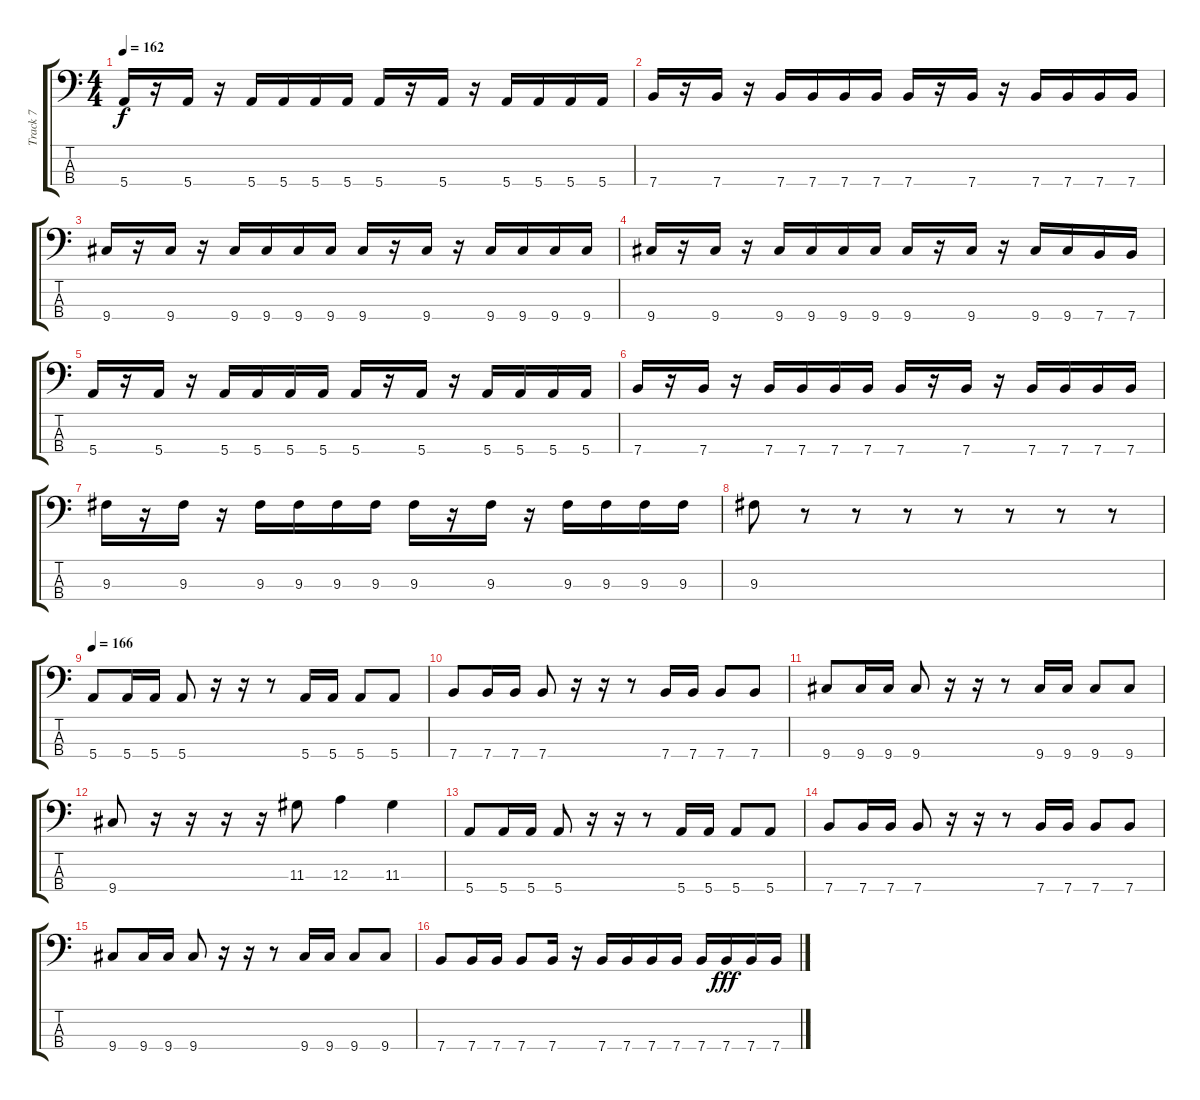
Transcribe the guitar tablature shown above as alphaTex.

\track ("Track 7" "Track 7") {instrument electricbassfinger}
\staff {score tabs}
\tuning (G2 D2 A1 E1) {hide}
\ts (4 4)
\tempo 162
\clef f4
\ks c
5.4.16{dy f} r.16 5.4.16 r.16 5.4.16 5.4.16 5.4.16 5.4.16 5.4.16 r.16 5.4.16 r.16 5.4.16 5.4.16 5.4.16 5.4.16 |
7.4.16 r.16 7.4.16 r.16 7.4.16 7.4.16 7.4.16 7.4.16 7.4.16 r.16 7.4.16 r.16 7.4.16 7.4.16 7.4.16 7.4.16 |
9.4.16 r.16 9.4.16 r.16 9.4.16 9.4.16 9.4.16 9.4.16 9.4.16 r.16 9.4.16 r.16 9.4.16 9.4.16 9.4.16 9.4.16 |
9.4.16 r.16 9.4.16 r.16 9.4.16 9.4.16 9.4.16 9.4.16 9.4.16 r.16 9.4.16 r.16 9.4.16 9.4.16 7.4.16 7.4.16 |
5.4.16 r.16 5.4.16 r.16 5.4.16 5.4.16 5.4.16 5.4.16 5.4.16 r.16 5.4.16 r.16 5.4.16 5.4.16 5.4.16 5.4.16 |
7.4.16 r.16 7.4.16 r.16 7.4.16 7.4.16 7.4.16 7.4.16 7.4.16 r.16 7.4.16 r.16 7.4.16 7.4.16 7.4.16 7.4.16 |
9.3.16 r.16 9.3.16 r.16 9.3.16 9.3.16 9.3.16 9.3.16 9.3.16 r.16 9.3.16 r.16 9.3.16 9.3.16 9.3.16 9.3.16 |
9.3.8 r.8 r.8 r.8 r.8 r.8 r.8 r.8 |
\tempo 166
5.4.8 5.4.16 5.4.16 5.4.8 r.16 r.16 r.8 5.4.16 5.4.16 5.4.8 5.4.8 |
7.4.8 7.4.16 7.4.16 7.4.8 r.16 r.16 r.8 7.4.16 7.4.16 7.4.8 7.4.8 |
9.4.8 9.4.16 9.4.16 9.4.8 r.16 r.16 r.8 9.4.16 9.4.16 9.4.8 9.4.8 |
9.4.8 r.16 r.16 r.16 r.16 11.3.8 12.3.4 11.3.4 |
5.4.8 5.4.16 5.4.16 5.4.8 r.16 r.16 r.8 5.4.16 5.4.16 5.4.8 5.4.8 |
7.4.8 7.4.16 7.4.16 7.4.8 r.16 r.16 r.8 7.4.16 7.4.16 7.4.8 7.4.8 |
9.4.8 9.4.16 9.4.16 9.4.8 r.16 r.16 r.8 9.4.16 9.4.16 9.4.8 9.4.8 |
7.4.8 7.4.16 7.4.16 7.4.8 7.4.16 r.16 7.4.16 7.4.16 7.4.16 7.4.16 7.4.16 7.4.16{dy fff} 7.4.16 7.4.16
